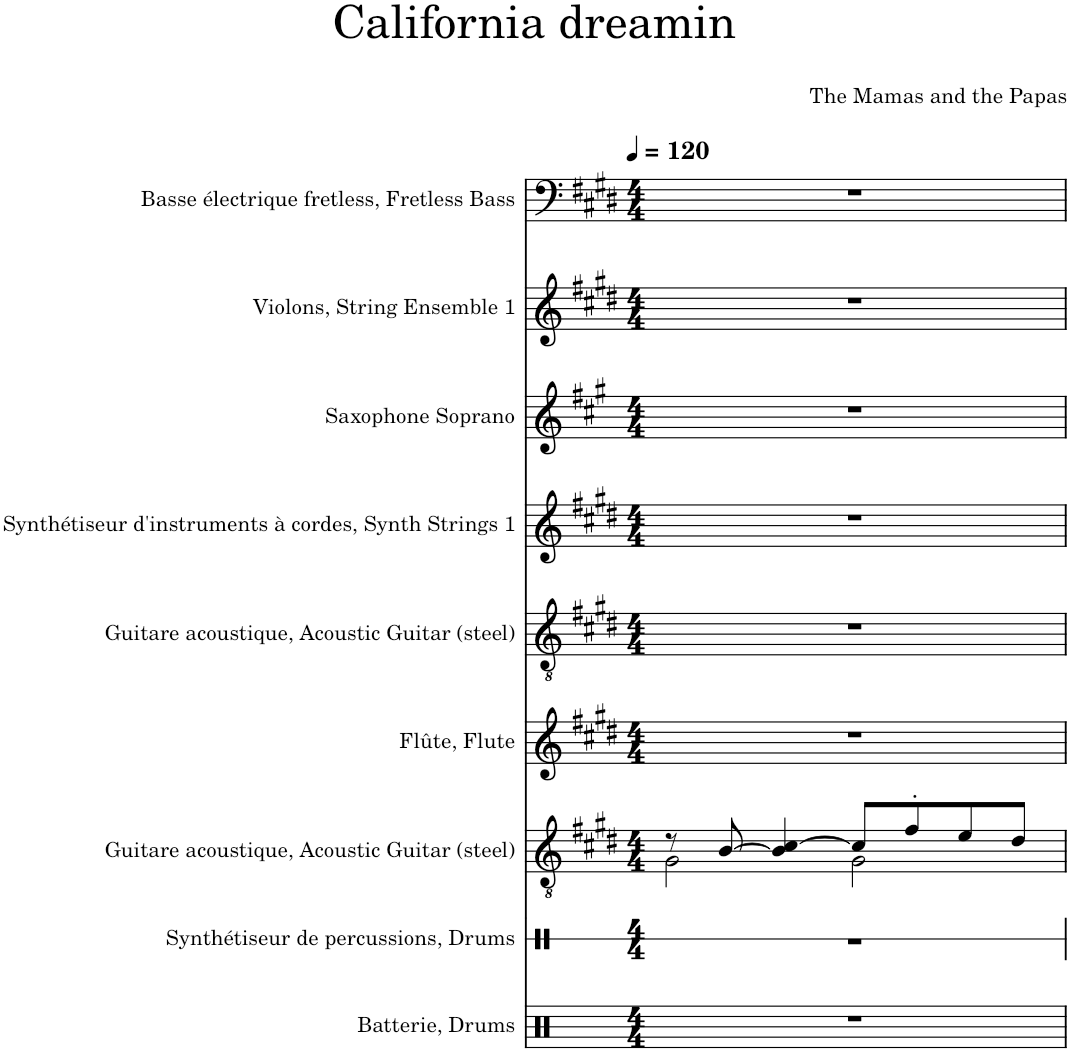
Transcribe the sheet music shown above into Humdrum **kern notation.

**kern	**kern	**kern	**kern	**kern	**kern	**kern	**kern	**kern
*part9	*part8	*part7	*part6	*part5	*part4	*part3	*part2	*part1
*staff9	*staff8	*staff7	*staff6	*staff5	*staff4	*staff3	*staff2	*staff1
*I"Batterie, Drums	*I"Synthétiseur de percussions, Drums	*I"Guitare acoustique, Acoustic Guitar (steel)	*I"Flûte, Flute	*I"Guitare acoustique, Acoustic Guitar (steel)	*I"Synthétiseur d'instruments à cordes, Synth Strings 1	*I"Saxophone Soprano	*I"Violons, String Ensemble 1	*I"Basse électrique fretless, Fretless Bass
*I'Bat.	*I'Syn. perc.	*I'Guit.	*I'Fl.	*I'Guit.	*I'Synth.	*I'Sax. S.	*I'Vlns.	*I'B. él. Frtl.
*	*stria1	*	*	*	*	*	*	*
*clefX	*clefX	*clefGv2	*clefG2	*clefGv2	*clefG2	*clefG2	*clefG2	*clefF4
*	*	*	*	*	*	*Trd1c2	*	*Trd7c12
*k[]	*k[]	*k[f#c#g#d#]	*k[f#c#g#d#]	*k[f#c#g#d#]	*k[f#c#g#d#]	*k[f#c#g#]	*k[f#c#g#d#]	*k[f#c#g#d#]
*M4/4	*M4/4	*M4/4	*M4/4	*M4/4	*M4/4	*M4/4	*M4/4	*M4/4
*MM120	*MM120	*MM120	*MM120	*MM120	*MM120	*MM120	*MM120	*MM120
=1	=1	=1	=1	=1	=1	=1	=1	=1
*	*	*^	*	*	*	*	*	*
1r	1r	8r	2G#\	1r	1r	1r	1r	1r	1r
.	.	[8B/	.	.	.	.	.	.	.
.	.	4B/] [4c#/	.	.	.	.	.	.	.
.	.	8c#/L]	2G#\	.	.	.	.	.	.
.	.	8f#'/	.	.	.	.	.	.	.
.	.	8e/	.	.	.	.	.	.	.
.	.	8d#/J	.	.	.	.	.	.	.
*	*	*v	*v	*	*	*	*	*	*
=	=	=	=	=	=	=	=	=
*-	*-	*-	*-	*-	*-	*-	*-	*-
